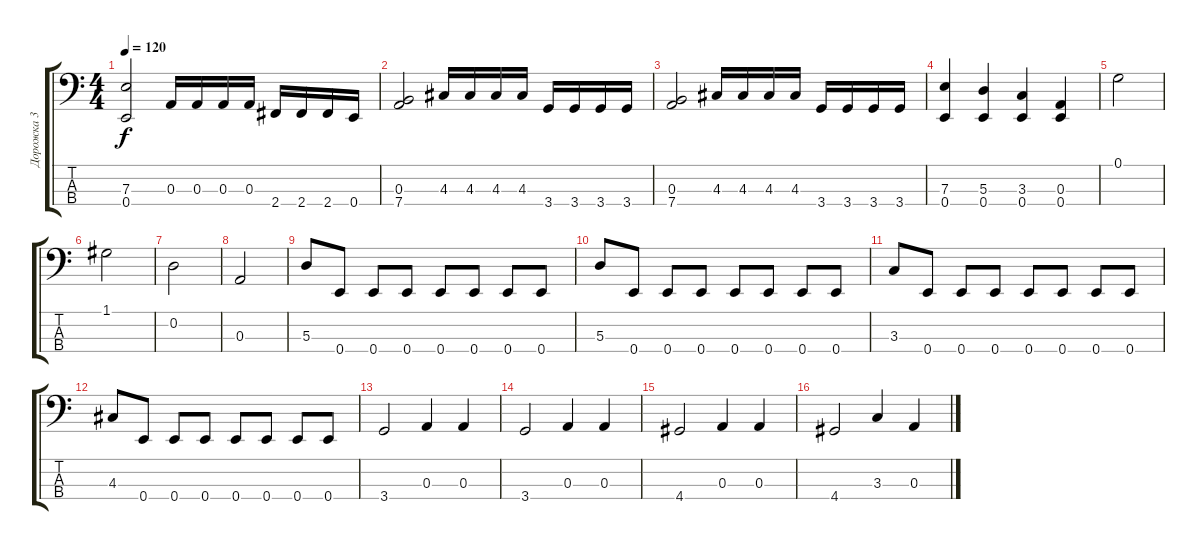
\track ("Дорожка 3" "Дорожка 3") {instrument electricbassfinger}
\staff {score tabs}
\tuning (G2 D2 A1 E1) {hide}
\ts (4 4)
\tempo 120
\clef f4
\ks c
(7.3 0.4).2{dy f} 0.3.16 0.3.16 0.3.16 0.3.16 2.4.16 2.4.16 2.4.16 0.4.16 |
(0.3 7.4).2 4.3.16 4.3.16 4.3.16 4.3.16 3.4.16 3.4.16 3.4.16 3.4.16 |
(0.3 7.4).2 4.3.16 4.3.16 4.3.16 4.3.16 3.4.16 3.4.16 3.4.16 3.4.16 |
(7.3 0.4).4 (5.3 0.4).4 (3.3 0.4).4 (0.3 0.4).4 |
0.1.2 |
1.1.2 |
0.2.2 |
0.3.2 |
5.3.8 0.4.8 0.4.8 0.4.8 0.4.8 0.4.8 0.4.8 0.4.8 |
5.3.8 0.4.8 0.4.8 0.4.8 0.4.8 0.4.8 0.4.8 0.4.8 |
3.3.8 0.4.8 0.4.8 0.4.8 0.4.8 0.4.8 0.4.8 0.4.8 |
4.3.8 0.4.8 0.4.8 0.4.8 0.4.8 0.4.8 0.4.8 0.4.8 |
3.4.2 0.3.4 0.3.4 |
3.4.2 0.3.4 0.3.4 |
4.4.2 0.3.4 0.3.4 |
4.4.2 3.3.4 0.3.4
